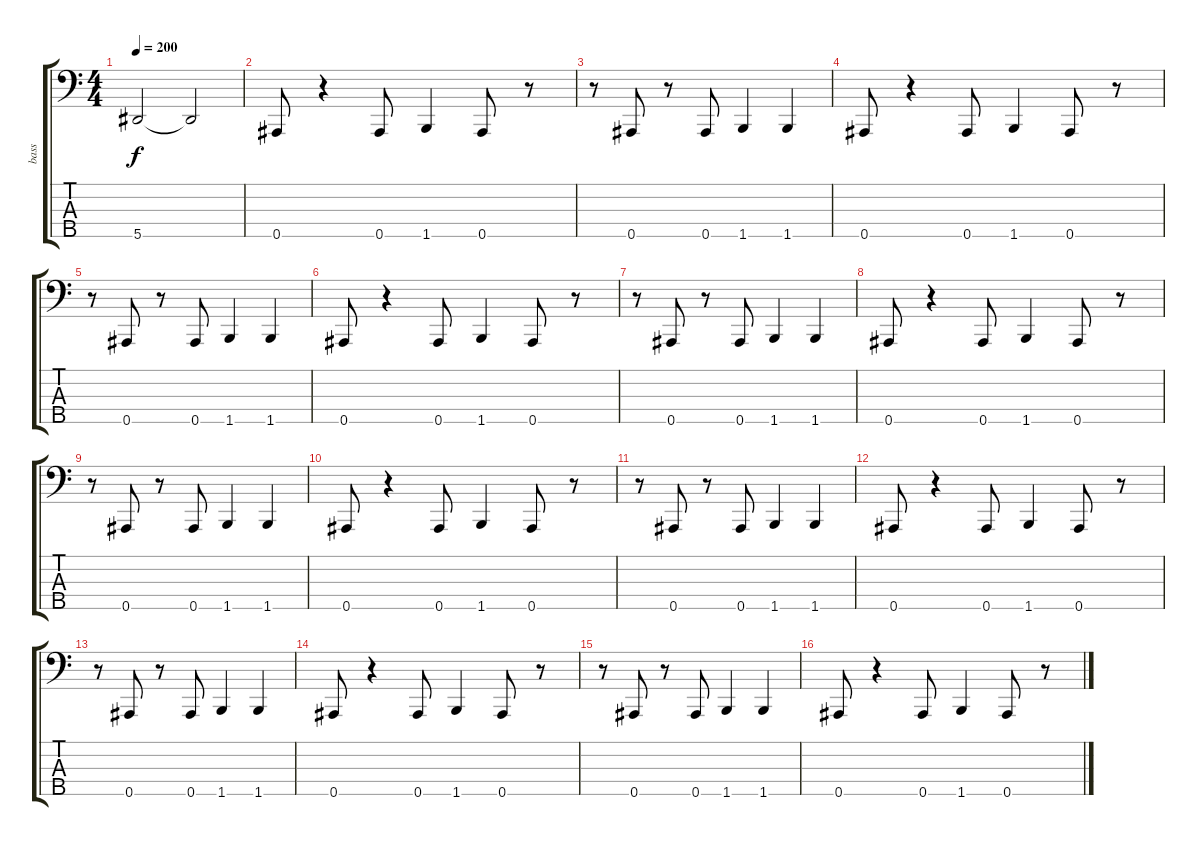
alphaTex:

\track ("bass" "bass") {instrument electricbassfinger}
\staff {score tabs}
\tuning (Gb2 Db2 Ab1 Eb1 Bb0) {hide}
\ts (4 4)
\tempo 200
\clef f4
\ks c
5.5{t}.2{dy f} 5.5{t}.2 |
0.5.8 r.4 0.5.8 1.5.4 0.5.8 r.8 |
r.8 0.5.8 r.8 0.5.8 1.5.4 1.5.4 |
0.5.8 r.4 0.5.8 1.5.4 0.5.8 r.8 |
r.8 0.5.8 r.8 0.5.8 1.5.4 1.5.4 |
0.5.8 r.4 0.5.8 1.5.4 0.5.8 r.8 |
r.8 0.5.8 r.8 0.5.8 1.5.4 1.5.4 |
0.5.8 r.4 0.5.8 1.5.4 0.5.8 r.8 |
r.8 0.5.8 r.8 0.5.8 1.5.4 1.5.4 |
0.5.8 r.4 0.5.8 1.5.4 0.5.8 r.8 |
r.8 0.5.8 r.8 0.5.8 1.5.4 1.5.4 |
0.5.8 r.4 0.5.8 1.5.4 0.5.8 r.8 |
r.8 0.5.8 r.8 0.5.8 1.5.4 1.5.4 |
0.5.8 r.4 0.5.8 1.5.4 0.5.8 r.8 |
r.8 0.5.8 r.8 0.5.8 1.5.4 1.5.4 |
0.5.8 r.4 0.5.8 1.5.4 0.5.8 r.8
